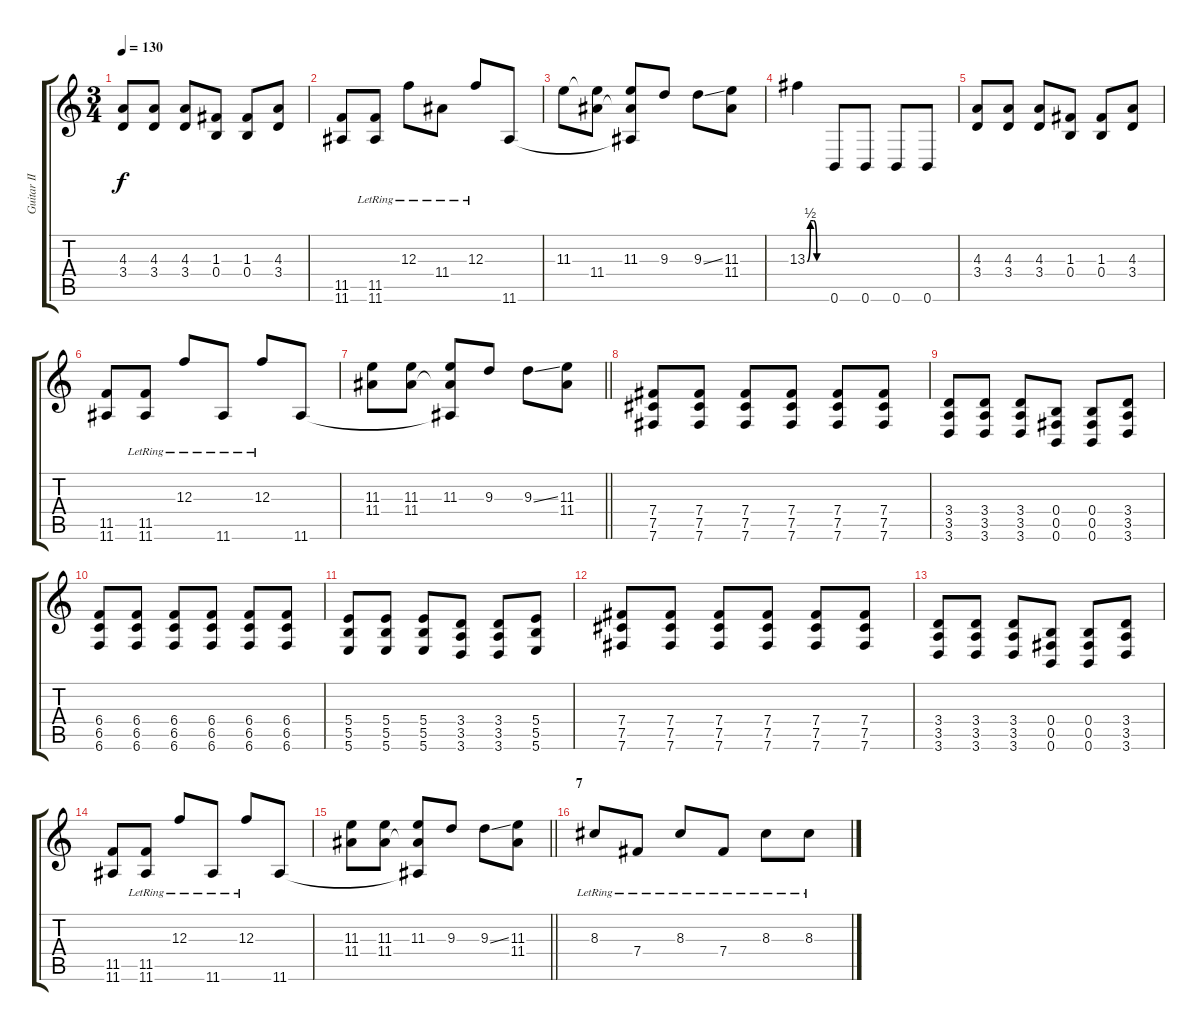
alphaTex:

\track ("Guitar II" "Guitar II") {instrument distortionguitar}
\staff {score tabs}
\tuning (D4 A3 F3 B2 Gb2 B1) {hide}
\ts (3 4)
\tempo 130
\clef g2
\ks c
(4.3 3.4).8{dy f} (4.3 3.4).8 (4.3 3.4).8 (1.3 0.4).8 (1.3 0.4).8 (4.3 3.4).8 |
(11.5 11.6).8 (11.5{lr} 11.6{lr}).8 12.3{lr}.8 11.4{lr}.8 12.3{lr}.8 11.6.8 |
11.3.8 (11.3{t} 11.4).8 (11.3 11.4{t} 11.6{t}).8 9.3.8 9.3{ss}.8 (11.3 11.4).8 |
13.3{be (custom 0 0 10 2 20 2 30 0 60 0)}.4 0.6.8 0.6.8 0.6.8 0.6.8 |
(4.3 3.4).8 (4.3 3.4).8 (4.3 3.4).8 (1.3 0.4).8 (1.3 0.4).8 (4.3 3.4).8 |
(11.5 11.6).8 (11.5{lr} 11.6{lr}).8 12.3{lr}.8 11.6{lr}.8 12.3{lr}.8 11.6.8 |
\barLineRight lightlight
(11.3 11.4).8 (11.3 11.4).8 (11.3 11.4{t} 11.6{t}).8 9.3.8 9.3{ss}.8 (11.3 11.4).8 |
\section ("" "")
(7.4 7.5 7.6).8 (7.4 7.5 7.6).8 (7.4 7.5 7.6).8 (7.4 7.5 7.6).8 (7.4 7.5 7.6).8 (7.4 7.5 7.6).8 |
(3.4 3.5 3.6).8 (3.4 3.5 3.6).8 (3.4 3.5 3.6).8 (0.4 0.5 0.6).8 (0.4 0.5 0.6).8 (3.4 3.5 3.6).8 |
(6.4 6.5 6.6).8 (6.4 6.5 6.6).8 (6.4 6.5 6.6).8 (6.4 6.5 6.6).8 (6.4 6.5 6.6).8 (6.4 6.5 6.6).8 |
(5.4 5.5 5.6).8 (5.4 5.5 5.6).8 (5.4 5.5 5.6).8 (3.4 3.5 3.6).8 (3.4 3.5 3.6).8 (5.4 5.5 5.6).8 |
(7.4 7.5 7.6).8 (7.4 7.5 7.6).8 (7.4 7.5 7.6).8 (7.4 7.5 7.6).8 (7.4 7.5 7.6).8 (7.4 7.5 7.6).8 |
(3.4 3.5 3.6).8 (3.4 3.5 3.6).8 (3.4 3.5 3.6).8 (0.4 0.5 0.6).8 (0.4 0.5 0.6).8 (3.4 3.5 3.6).8 |
(11.5 11.6).8 (11.5{lr} 11.6{lr}).8 12.3{lr}.8 11.6{lr}.8 12.3{lr}.8 11.6.8 |
\barLineRight lightlight
(11.3 11.4).8 (11.3 11.4).8 (11.3 11.4{t} 11.6{t}).8 9.3.8 9.3{ss}.8 (11.3 11.4).8 |
\section ("" "7")
8.3{lr}.8 7.4{lr}.8 8.3{lr}.8 7.4{lr}.8 8.3{lr}.8 8.3{lr}.8
